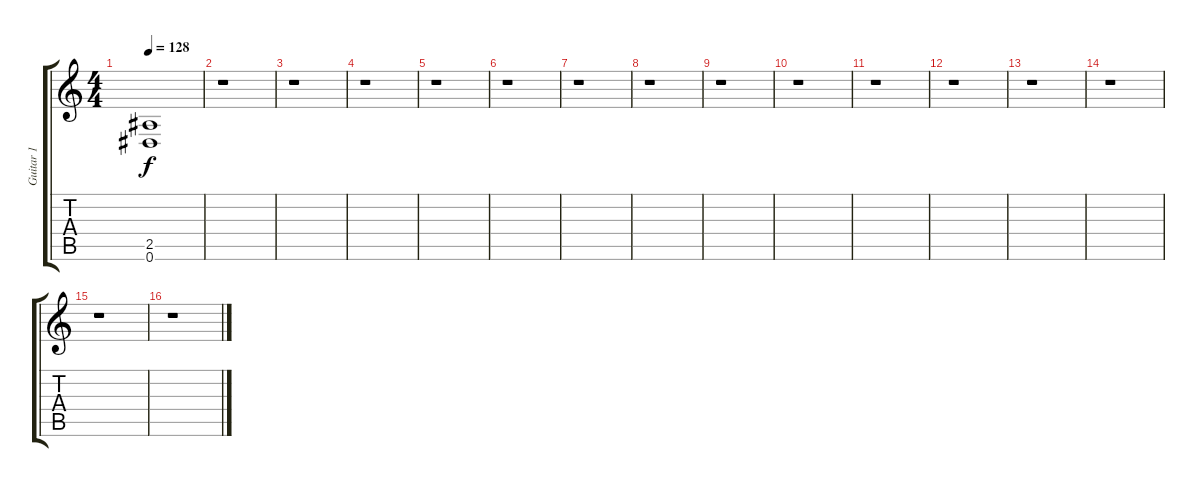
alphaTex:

\track ("Guitar 1" "Guitar 1") {instrument overdrivenguitar}
\staff {score tabs}
\tuning (Eb4 Bb3 Gb3 Db3 Ab2 Eb2) {hide}
\ts (4 4)
\tempo 128
\clef g2
\ks c
(2.5{t} 0.6{t}).1{dy f} |
r.1 |
r.1 |
r.1 |
r.1 |
r.1 |
r.1 |
r.1 |
r.1 |
r.1 |
r.1 |
r.1 |
r.1 |
r.1 |
r.1 |
r.1
